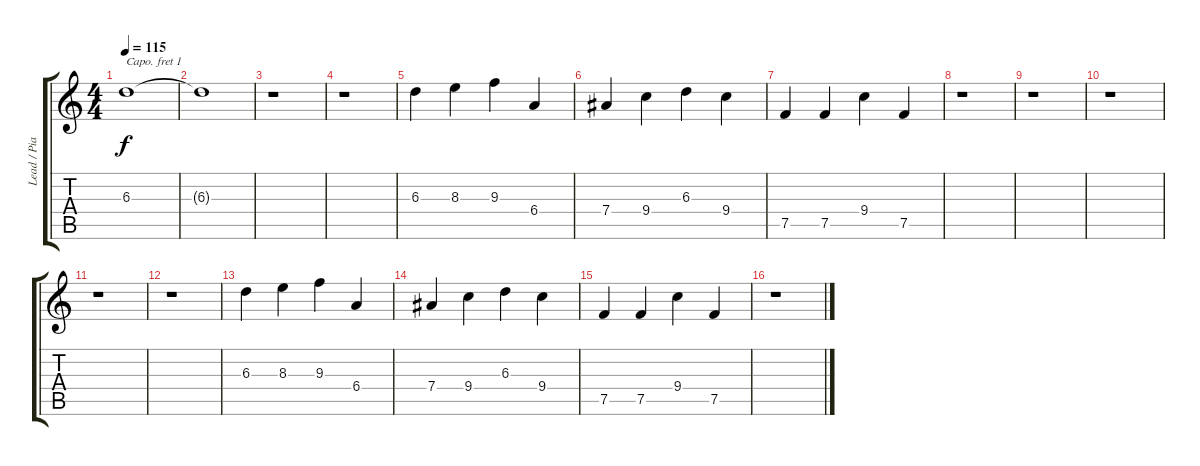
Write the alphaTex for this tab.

\track ("Lead / Piano" "Lead / Pia") {instrument overdrivenguitar}
\staff {score tabs}
\capo 1
\tuning (E4 B3 G3 D3 A2 E2) {hide}
\ts (4 4)
\tempo 115
\clef g2
\ks c
6.3.1{dy f} |
6.3{t}.1 |
r.1 |
r.1 |
6.3.4{volume 9 instrument electricguitarjazz} 8.3.4 9.3.4 6.4.4 |
7.4.4 9.4.4 6.3.4 9.4.4 |
7.5.4 7.5.4 9.4.4 7.5.4 |
r.1 |
r.1 |
r.1 |
r.1 |
r.1 |
6.3.4{volume 10 instrument overdrivenguitar} 8.3.4 9.3.4 6.4.4 |
7.4.4 9.4.4 6.3.4 9.4.4 |
7.5.4 7.5.4 9.4.4 7.5.4 |
r.1
